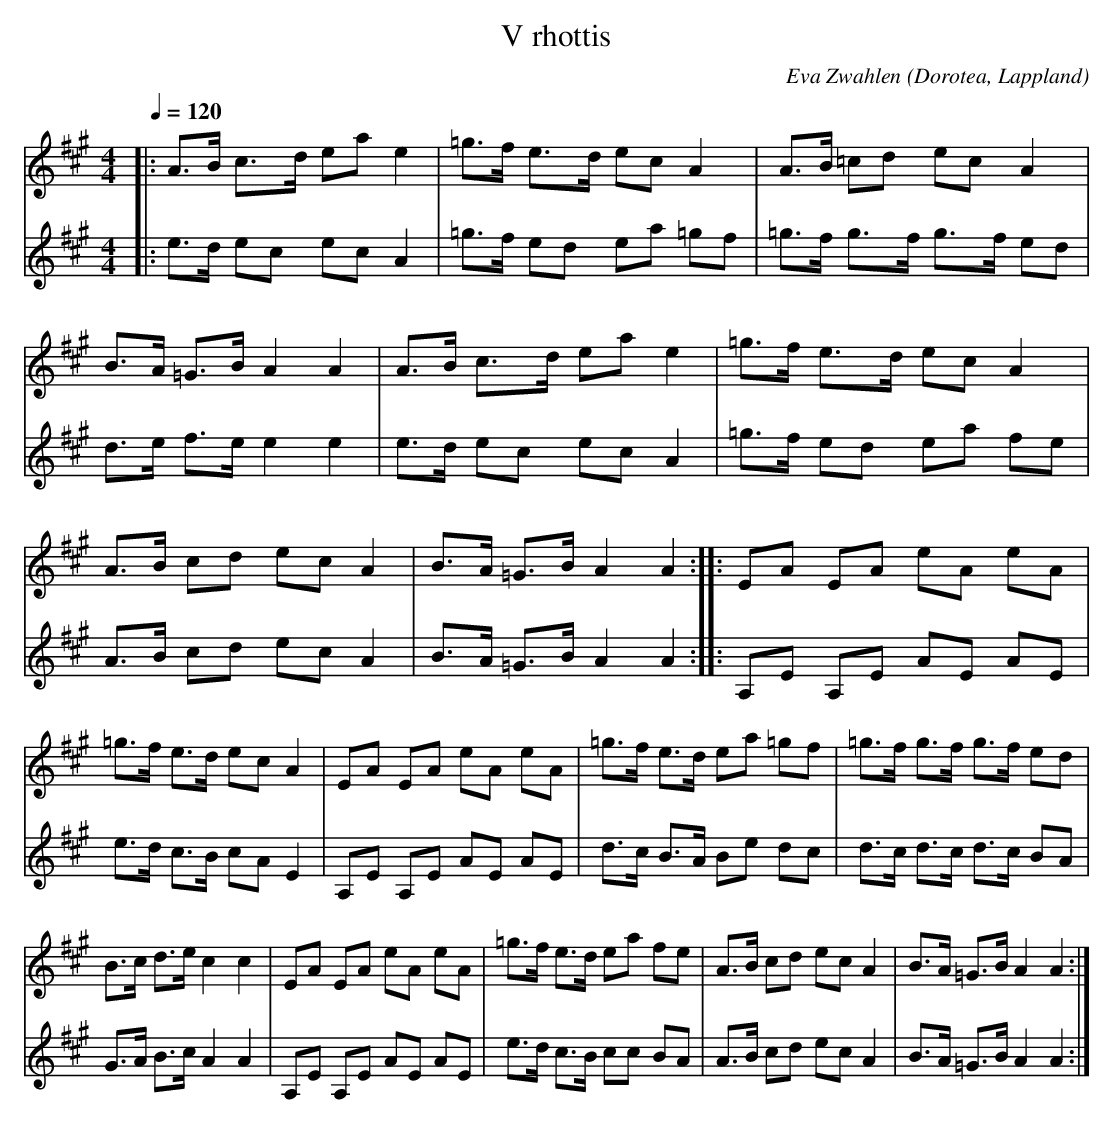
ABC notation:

X:1
T:V rhottis
O:Dorotea, Lappland
C:Eva Zwahlen
M:4/4
L:1/16
Q:1/4=120
K:A
V:1
|: A3B c3d1 e2a2 e4 | =g3f e3d1 e2c2 A4 | A3B =c2d2 e2c2 A4 |B3A =G3B A4 A4  | A3B c3d e2a2 e4 | =g3f e3d e2c2 A4 | A3B c2d2 e2c2 A4 |B3A =G3B A4 A4:||:E2A2 E2A2 e2A2 e2A2 |=g3f e3d e2c2 A4 |E2A2 E2A2 e2A2 e2A2 |=g3f e3d e2a2 =g2f2 | =g3f g3f g3f e2d2 |B3c d3e c4 c4  |E2A2 E2A2 e2A2 e2A2 |=g3f e3d e2a2 f2e2 |  A3B c2d2 e2c2 A4 |B3A =G3B A4 A4:|
V:2
|:  e3d e2c2  e2c2 A4 | =g3f e2d2 e2a2 =g2f2 | =g3f g3f g3f e2d2 |d3e f3e e4 e4  |e3d e2c2 e2c2 A4 | =g3f e2d2 e2a2 f2e2 |A3B c2d2 e2c2 A4  |B3A =G3B A4 A4 :||:A,2E2 A,2E2 A2E2 A2E2 | e3d c3B c2A2 E4 |A,2E2 A,2E2 A2E2 A2E2 |d3c B3A B2e2 d2c2 | d3c d3c d3c B2A2 | G3A B3c A4 A4 | A,2E2 A,2E2 A2E2 A2E2 | e3d c3B c2c2 B2A2 | A3B c2d2 e2c2 A4 |B3A =G3B A4 A4:|
